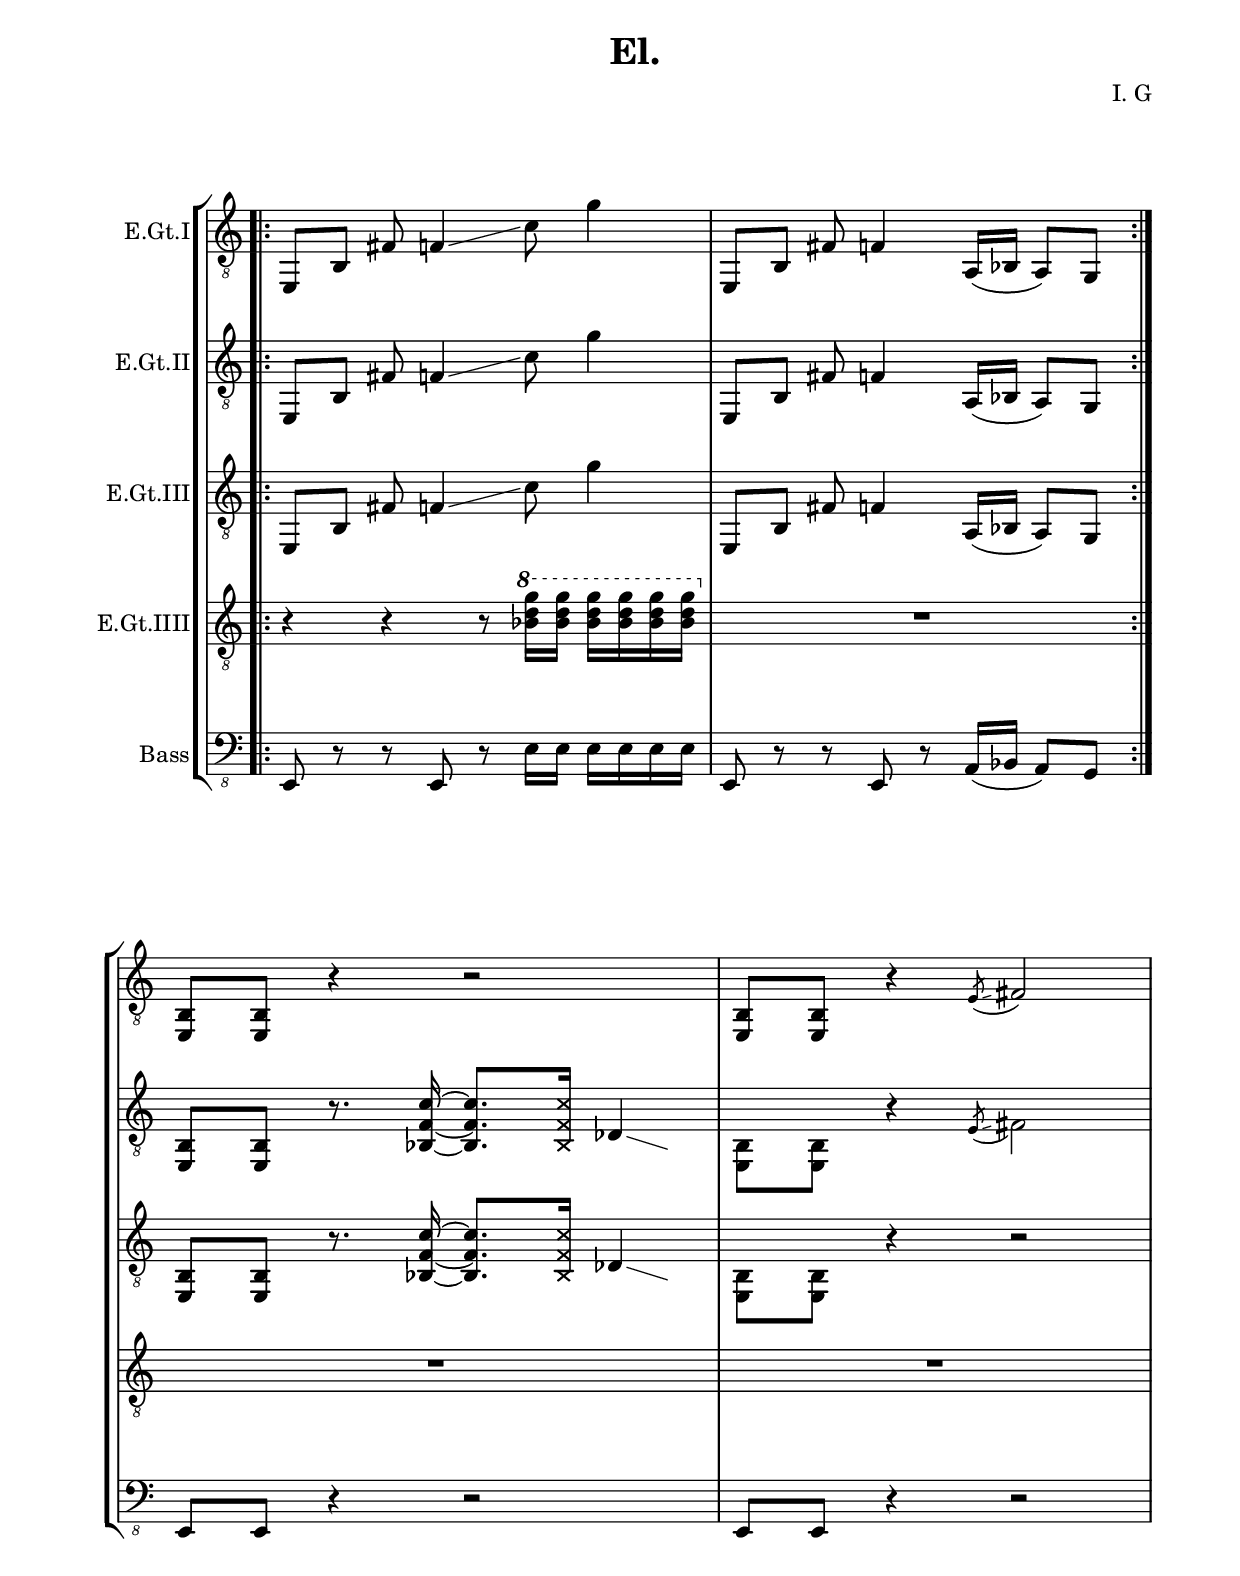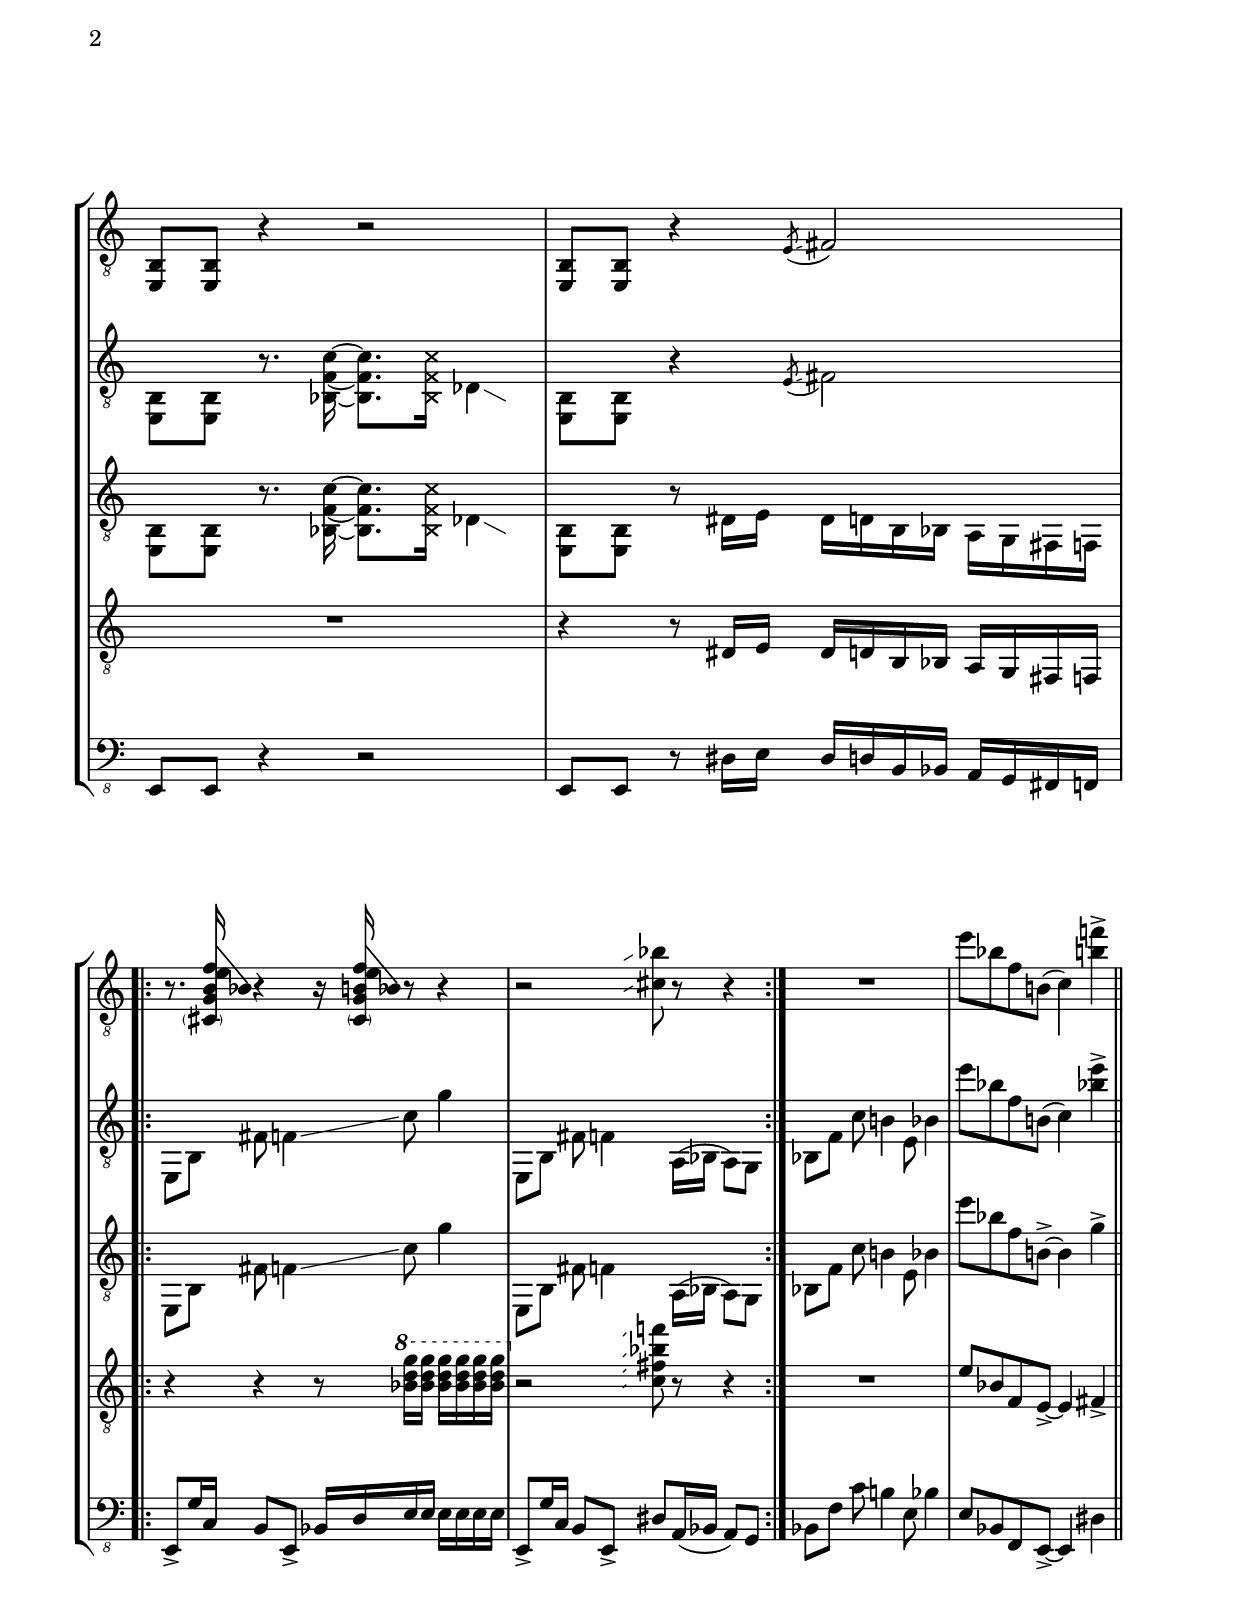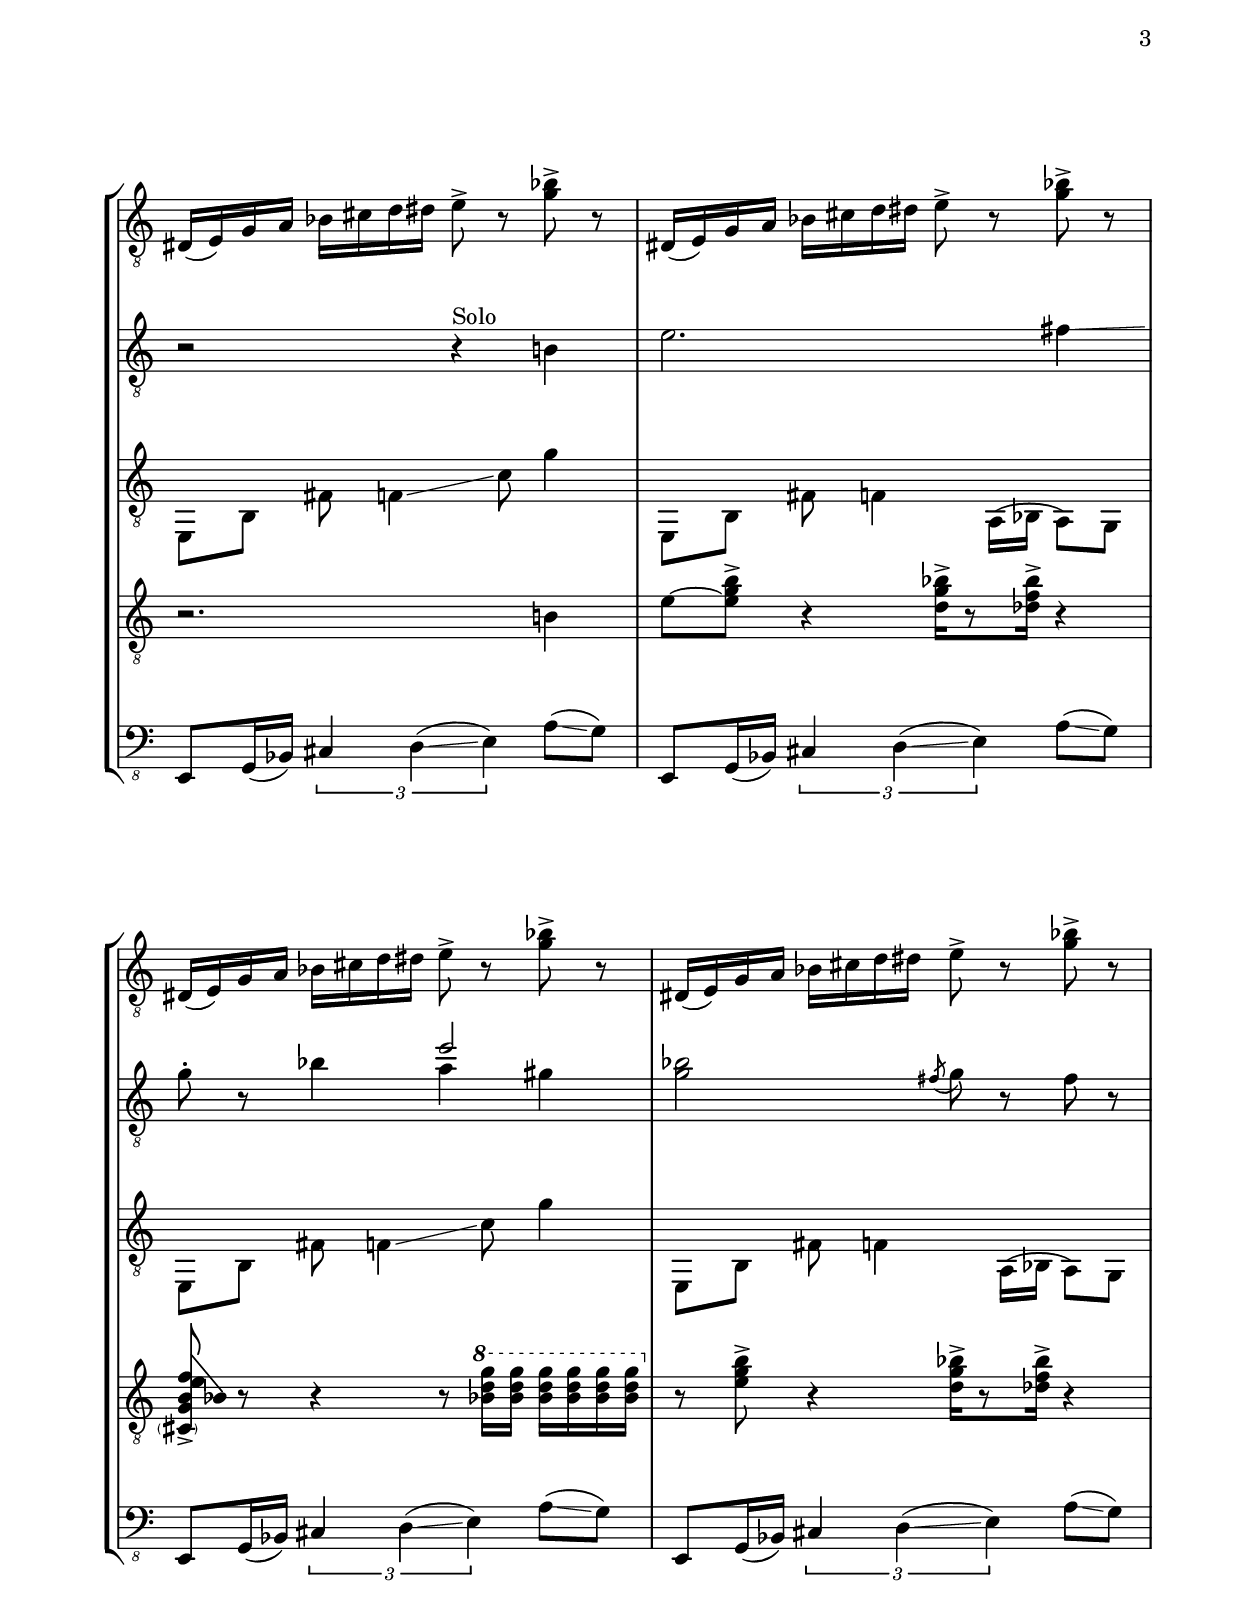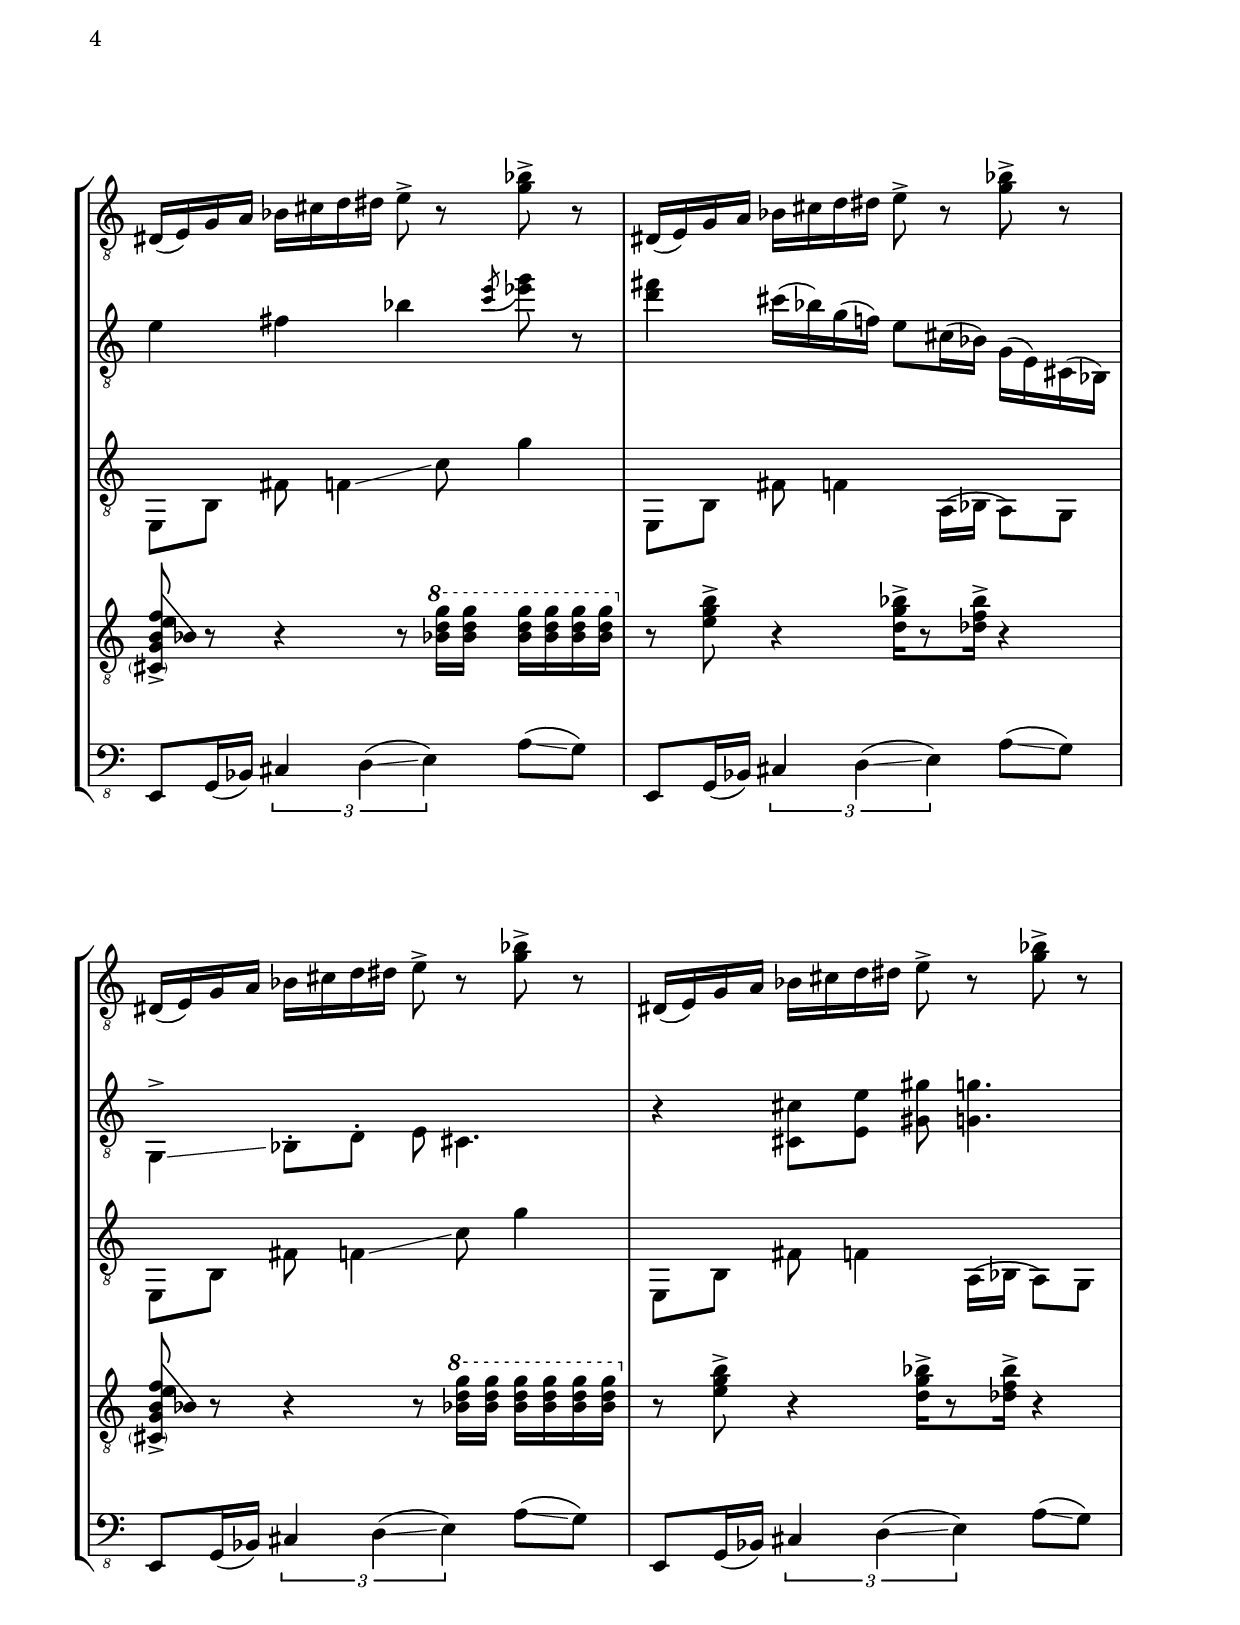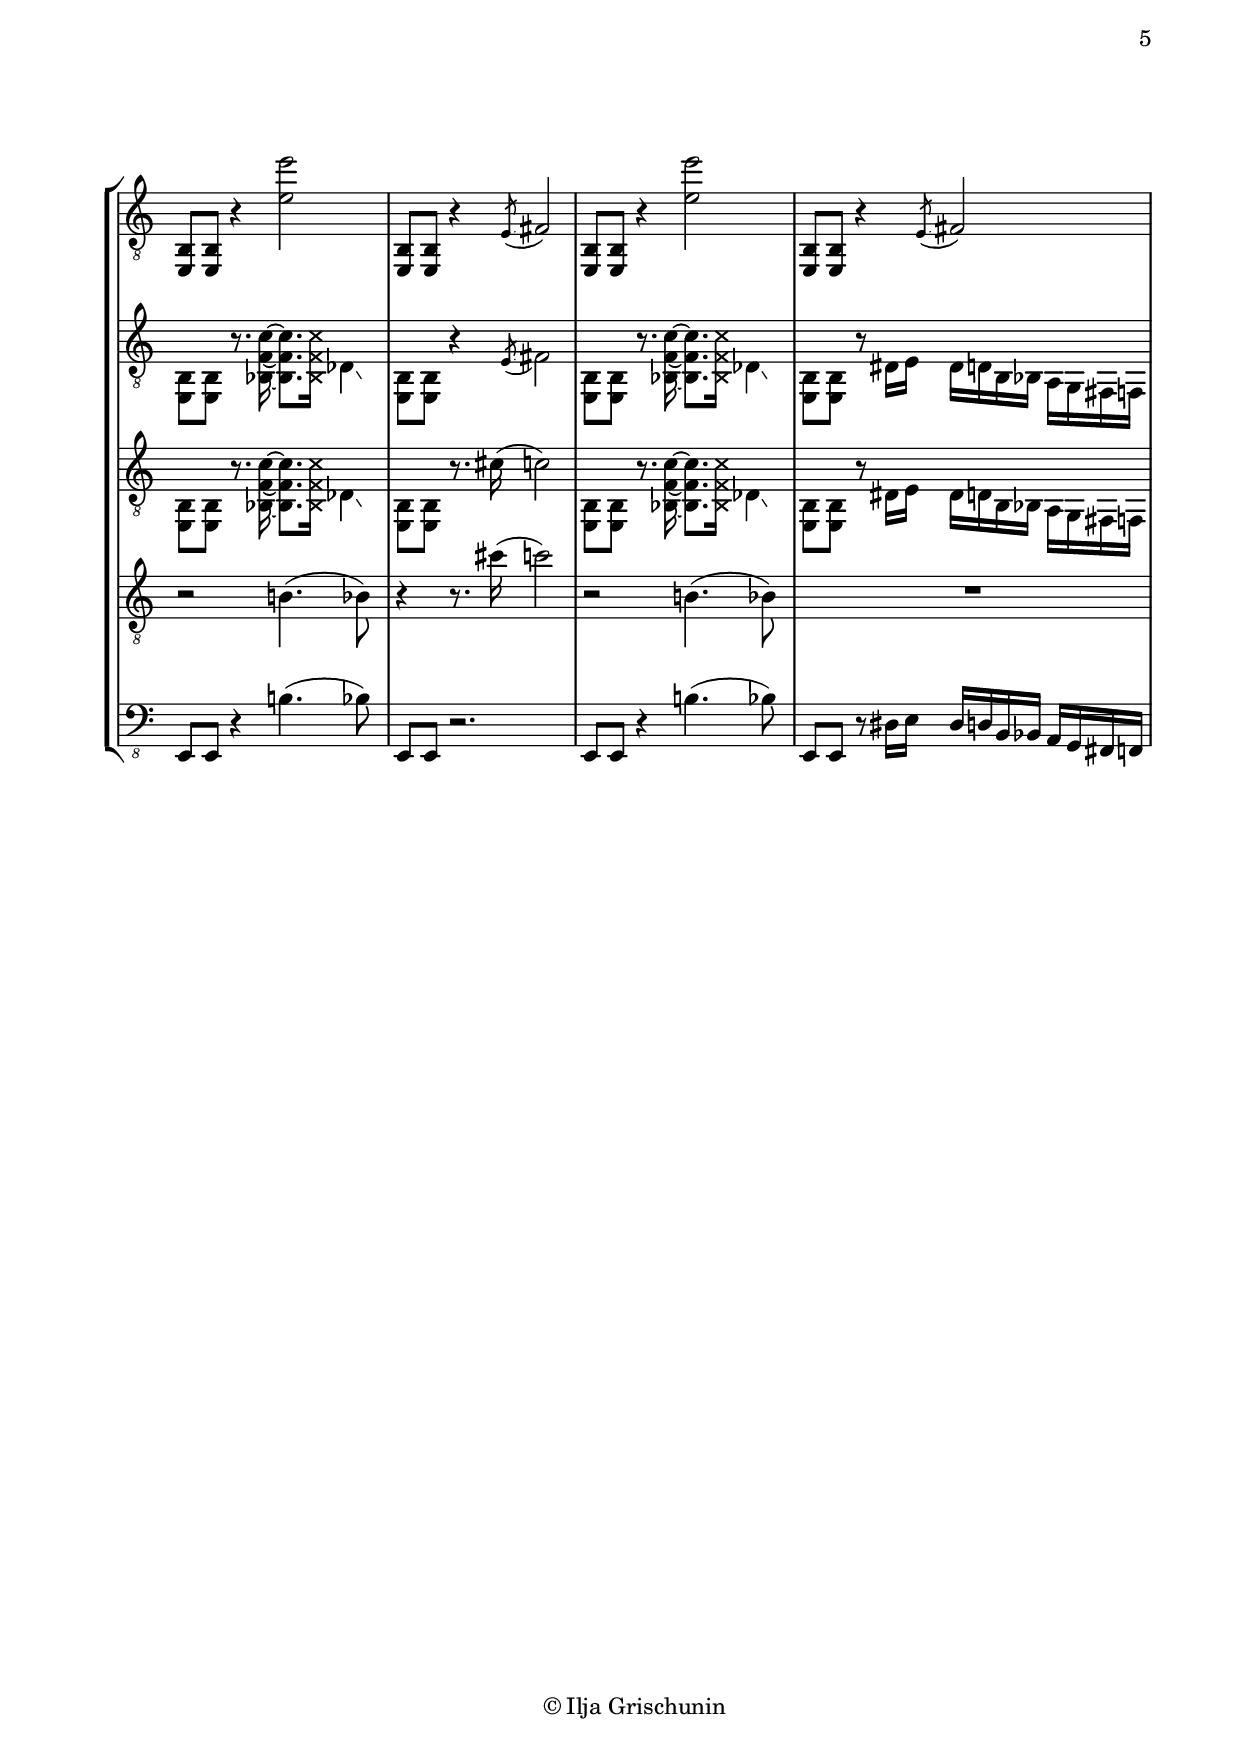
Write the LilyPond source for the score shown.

\version "2.19.15"

\language "deutsch"

%#(set-global-staff-size 18)
\paper {
  #(set-paper-size "a4")
  top-system-spacing.basic-distance = #30
  top-markup-spacing.basic-distance = #5
  markup-system-spacing.basic-distance = #30
  system-system-spacing.basic-distance = #30
  last-bottom-spacing.basic-distance = #30
  two-sided = ##t
  inner-margin = 20
  outer-margin = 15
}

\layout {
  \context {
    \StaffGroup
    \override StaffGrouper.staff-staff-spacing.basic-distance = #16
  }
  \context {
    \Score
    \remove "Bar_number_engraver"
  }
  \override Staff.InstrumentName.self-alignment-X = #RIGHT
}

\header{
  title = "El."
  composer = "I. G"
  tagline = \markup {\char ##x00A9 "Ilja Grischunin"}
}

\include "noteHeads.ly"
\version "2.19.15"

\language "deutsch"

tema = \relative {
  \clef "treble_8"
  \time 4/4
  \override Staff.TimeSignature.stencil = ##f
  e,8[ h'] fis'
  %\once \override Glissando.bound-details.left.X = #33
  f4\glissando c'8 g'4
  e,,8 h' fis'\noBeam f4 a,16( b a8) g
}



\version "2.19.15"

\language "deutsch"

\include "noteHeads.ly"
\version "2.19.15"

\language "deutsch"

tema = \relative {
  \clef "treble_8"
  \time 4/4
  \override Staff.TimeSignature.stencil = ##f
  e,8[ h'] fis'
  %\once \override Glissando.bound-details.left.X = #33
  f4\glissando c'8 g'4
  e,,8 h' fis'\noBeam f4 a,16( b a8) g
}




EGtOne = \relative {
  \clef "treble_8"
  \time 4/4
  \override Staff.TimeSignature.stencil = ##f
  \bar ".|:"
  \tema
  \bar ":|."
  \break
  \repeat unfold 2 {
    <e, h'>8 q r4 r2 <e h'>8 q r4 \acciaccatura e'8 \glissando fis2
  }
  %<e, h'>8 q r4 r2 <e h'>8 q r4 \acciaccatura e'8 \glissando fis2
  \break
  r8.
  \override Stem #'(details lengths) = #'(5)
  <<
    {
      \once \override Stem #'length = #22
      \displaceHeads #'(0 0 0 1 -1)
      <\parenthesize cis g' h e f>16
    }
    \\
    {
      \voiceThree
      \once \override NoteHead #'X-offset = #2
      \once \override Stem #'rotation = #'(40 0 0)
      \once \override Stem #'extra-offset = #'(0.2 . -0.2)
      \once \override Stem #'length = #9.5
      \hide Flag
      %\once \override Flag.stencil = ##f
      \once \override Accidental #'extra-offset = #'(3.7 . 0)
      b'
    }
  >>
  r4 r16
  <<
    {
      \once \override Stem #'length = #22
      \displaceHeads #'(0 0 0 1 -1)
      <\parenthesize cis, g' h! e f>16
    }
    \\
    {
      \voiceThree
      \once \override NoteHead #'X-offset = #2
      \once \override Stem #'rotation = #'(40 0 0)
      \once \override Stem #'extra-offset = #'(0.2 . -0.2)
      \once \override Stem #'length = #9.5
      \hide Flag
      %\once \override Flag.stencil = ##f
      \once \override Accidental #'extra-offset = #'(4.7 . 0)
      b'
    }
  >>
  r8 r4 |
  \revert Stem #'details
  r2 \hideNotes
  \grace { <a g'>16\glissando }
  \unHideNotes
  <cis b'>8 r r4
  R1 e'8 b f h,!( c4) <h'! f'!>->
  \bar "||"
  \break
  \repeat unfold 4 {
    \repeat unfold 2 {
      dis,,16( e) g a b cis d dis e8-> r <g b>-> r
    }
    \break
  }
  \repeat unfold 2 {
    <e,, h'>8 q r4 <e'' e'>2 <e,, h'>8 q r4 \acciaccatura e'8 \glissando fis2
  }
  %<e, h'>8 q r4 <e'' e'>2 <e,, h'>8 q r4 \acciaccatura e'8 \glissando fis2
}



\version "2.19.15"

\language "deutsch"

\include "noteHeads.ly"
\version "2.19.15"

\language "deutsch"

tema = \relative {
  \clef "treble_8"
  \time 4/4
  \override Staff.TimeSignature.stencil = ##f
  e,8[ h'] fis'
  %\once \override Glissando.bound-details.left.X = #33
  f4\glissando c'8 g'4
  e,,8 h' fis'\noBeam f4 a,16( b a8) g
}




EGtTwo = \relative {
  \clef "treble_8"
  \time 4/4
  \override Staff.TimeSignature.stencil = ##f
  \bar ".|:"
  \tema
  \bar ":|."
  \tag #'Part {\break}
  \repeat unfold 2 {
    <e, h'>8 q r8. <b' f' c'>16~ q8. \deadNotesOn q16 \deadNotesOff
    \afterGrace des4\glissando {\stemDown \hideNotes a16}\unHideNotes
    <e h'>8 q r4 \acciaccatura e'8 \glissando fis2
    \tag #'Part {\break}
  }
  \bar ".|:"
  \tema
  \bar ":|."
  \tag #'Part {\break}
  b,8 f' c'\noBeam h!4 e,8 b'4 e'8 b f h,!( c4) <b'! e>->
  \bar "||"
  \tag #'Part {\break}
  r2 r4^"Solo" h,! e2. fis4\glissando g8-. r b4
  <<
    {
      e2
    }
    \\
    {
      a,4 gis
    }
  >>
  <g b>2 \acciaccatura fis8 g r fis r
  \tag #'Part {\break}
  e4 fis b \acciaccatura <c e>8 <es g> r
  <d fis>4 cis16( b) g( f!) e8 cis16( b) g( e) cis( b)
  g4->\glissando b8-. d-. e cis4.
  \tag #'Part {\break}
  r4 <cis cis'>8 <e e'> <gis gis'> <g g'>4.
  <e, h'>8 q r8. <b' f' c'>16~ q8. \deadNotesOn q16 \deadNotesOff
  \afterGrace des4\glissando {\stemDown \hideNotes a16}\unHideNotes
  <e h'>8 q r4 \acciaccatura e'8 \glissando fis2
  \tag #'Part {\break}
  <e, h'>8 q r8. <b' f' c'>16~ q8. \deadNotesOn q16 \deadNotesOff
  \afterGrace des4\glissando {\stemDown \hideNotes a16}\unHideNotes
  <e h'>8 q r dis'16 e dis d h b a g fis f
}



\version "2.19.15"

\language "deutsch"

\include "noteHeads.ly"
\version "2.19.15"

\language "deutsch"

tema = \relative {
  \clef "treble_8"
  \time 4/4
  \override Staff.TimeSignature.stencil = ##f
  e,8[ h'] fis'
  %\once \override Glissando.bound-details.left.X = #33
  f4\glissando c'8 g'4
  e,,8 h' fis'\noBeam f4 a,16( b a8) g
}




EGtThree = \relative {
  \clef "treble_8"
  \time 4/4
  \override Staff.TimeSignature.stencil = ##f
  \bar ".|:"
  \tema
  \bar ":|."
  \tag #'Part {\break}
  <e, h'>8 q r8. <b' f' c'>16~ q8. \deadNotesOn q16 \deadNotesOff 
  \afterGrace des4\glissando {\stemDown \hideNotes a16}\unHideNotes
  <e h'>8 q r4 r2
  <e h'>8 q r8. <b' f' c'>16~ q8. \deadNotesOn q16 \deadNotesOff
  \afterGrace des4\glissando {\stemDown \hideNotes a16}\unHideNotes
  <e h'>8 q r8 dis'16 e dis d h b a g fis f
  \tag #'Part {\break}
  \bar ".|:"
  \tema
  \bar ":|."
  \tag #'Part {\break}
  b8 f' c'\noBeam h!4 e,8 b'4 e'8 b f h,!->~ h4 g'->
  \bar "||"
  \tag #'Part {\break}
  \repeat unfold 4 {\tema \tag #'Part {\break}}
  <e,, h'>8 q r8. <b' f' c'>16~ q8. \deadNotesOn q16 \deadNotesOff
  \afterGrace des4\glissando {\stemDown \hideNotes a16}\unHideNotes
  <e h'>8 q r8. cis''16( c2)
  \tag #'Part {\break}
  <e,, h'>8 q r8. <b' f' c'>16~ q8. \deadNotesOn q16 \deadNotesOff
  \afterGrace des4\glissando {\stemDown \hideNotes a16}\unHideNotes
  <e h'>8 q r8 dis'16 e dis d h b a g fis f
}



\version "2.19.15"

\language "deutsch"

\include "noteHeads.ly"
\version "2.19.15"

\language "deutsch"

tema = \relative {
  \clef "treble_8"
  \time 4/4
  \override Staff.TimeSignature.stencil = ##f
  e,8[ h'] fis'
  %\once \override Glissando.bound-details.left.X = #33
  f4\glissando c'8 g'4
  e,,8 h' fis'\noBeam f4 a,16( b a8) g
}




EGtFour = \relative {
  \clef "treble_8"
  \time 4/4
  \override Staff.TimeSignature.stencil = ##f
  \compressFullBarRests
  %\override MultiMeasureRest.expand-limit = #2
  \bar ".|:"
  r4 r r8
  \ottava #1
  <b' d g>16 q q q q q
  \ottava #0
  R1
  \bar ":|."
  R1*3 r4 r8 dis,,16 e dis d h b a g fis f
  \bar ".|:"
  r4 r r8
  \ottava #1
  <b'' d g>16 q q q q q
  \ottava #0
  r2
  \hideNotes
  \grace { <a, d g d'>16\glissando }
  \unHideNotes
  <c fis b f'!> 8 r r4
  \bar ":|."
  R1 e8 b f e->~ e4 fis->
  \bar "||"
  \tag #'Part {\break}
  r2. h!4 e8~ <e g h>-> r4 <d g b>16->[ r8 <des f b>16->] r4
  \repeat unfold 3 {
    \override Stem #'(details lengths) = #'(5)
    <<
      {
        \once \override Stem #'length = #20
        \displaceHeads #'(0 0 0 1 -1)
        <\parenthesize cis, g' h e f>8_>
      }
      \\
      {
        \voiceThree
        \once \override NoteHead #'X-offset = #2
        \once \override Stem #'rotation = #'(40 0 0)
        \once \override Stem #'extra-offset = #'(0.2 . -0.2)
        \once \override Stem #'length = #9.5
        \hide Flag
        %\once \override Flag.stencil = ##f
        \once \override Accidental #'extra-offset = #'(3.7 . 0)
        b'
      }
    >>
    r
    \revert Stem #'details
    r4 r8
    \ottava #1
    <b' d g>16 q q q q q
    \ottava #0
    r8 <e, g h>-> r4 <d g b>16->[ r8 <des f b>16->] r4
  }
  r2 h!4.( b8) r4 r8. cis'16( c2) r2 h,!4.( b8) R1
}



\version "2.19.15"

\language "deutsch"

Bass = \relative {
  \clef "bass_8"
  \time 4/4
  \override Staff.TimeSignature.stencil = ##f
  \bar ".|:"
  e,,8 r r e r e'16 e e e e e
  e,8 r r e r a16( b a8) g
  \bar ":|."
  \tag #'Part {\break}
  \tag #'Partitur {\break}
  e8 e r4 r2 e8 e r4 r2
  \tag #'Partitur {\pageBreak}
  e8 e r4 r2 e8 e r8 dis'16 e dis d h b a g fis f
  \bar "||"
  \tag #'Part {\break}
  \tag #'Partitur {\break}
  \bar ".|:"
  e8-> g'16 c, h8 e,-> b'16 d e e e e e e e,8-> g'16 c, h8 e,-> dis' a16( b a8) g
  \bar ":|."
  \tag #'Part {\break}
  b8 f' c'\noBeam h!4 e,8 b'4 e,8 b f e->~ e4 dis'
  \bar "||"
  \tag #'Part {\break}
  \tag #'Partitur {\break}
  \repeat unfold 4 {
    \repeat unfold 2 {
      e,8 g16( b) \times 2/3 {cis4 d(\glissando e)} a8(\glissando g)
    }
    \tag #'Part {\break}
  }
  e,8 e r4 h''!4.( b8) e,, e r2.
  e8 e r4 h''!4.( b8) e,, e r dis'16 e dis d h b a g fis f
}





\score {
  \new StaffGroup
  <<
    \new Staff \with {
      instrumentName = "E.Gt.I"
    }
    {
      \removeWithTag #'Part
      \EGtOne
    }

    \new Staff \with {
      instrumentName = "E.Gt.II"
    }
    {
      \removeWithTag #'Part
      \EGtTwo
    }

    \new Staff \with {
      instrumentName = "E.Gt.III"
    }
    {
      \removeWithTag #'Part
      \EGtThree
    }

    \new Staff \with {
      instrumentName = "E.Gt.IIII"
    }
    {
      \removeWithTag #'Part
      \EGtFour
    }

    \new Staff \with {
      instrumentName = "Bass"
    }
    {
      \removeWithTag #'Part
      \Bass
    }
  >>
}